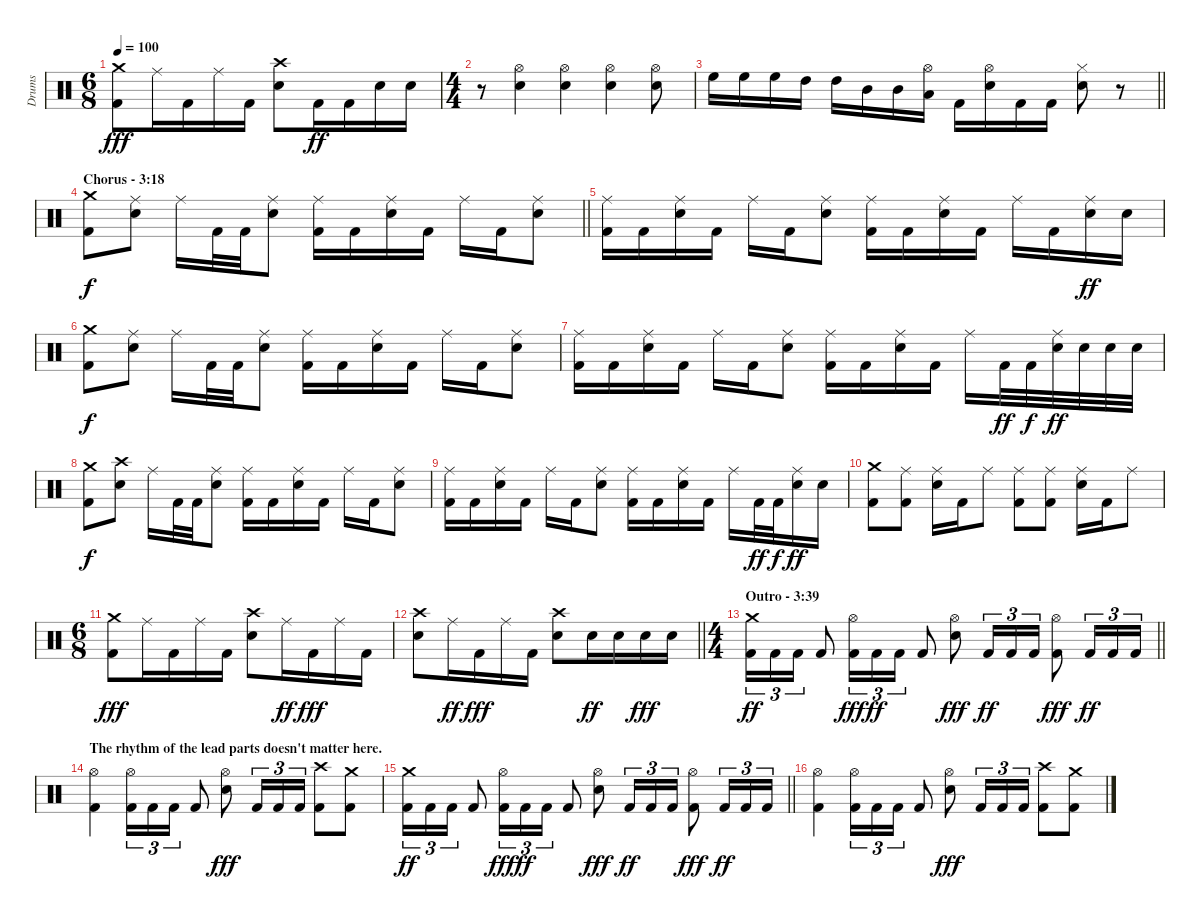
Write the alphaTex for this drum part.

\track ("Drums" "Drums") {instrument percussion}
\staff {score}
\articulation defaults
\ts (6 8)
\tempo 100
\clef neutral
\ks c
("Crash medium (hit)" "Kick (hit) 2").8{dy fff} "Ride (middle)".16 "Kick (hit) 2".16 "Ride (middle)".16 "Kick (hit) 2".16 ("Crash high (hit)" "Electric Snare (hit)").8 "Kick (hit) 2".16{dy ff} "Kick (hit) 2".16 "Electric Snare (hit)".16 "Electric Snare (hit)".16 |
\ts (4 4)
r.8 ("Hi-Hat (open)" "Electric Snare (hit)").4 ("Hi-Hat (open)" "Electric Snare (hit)").4 ("Hi-Hat (open)" "Electric Snare (hit)").4 ("Hi-Hat (open)" "Electric Snare (hit)").8 |
\barLineRight lightlight "High Floor Tom (hit)".16 "High Floor Tom (hit)".16 "High Floor Tom (hit)".16 "High Tom (hit)".16 "High Tom (hit)".16 "Mid Tom (hit)".16 "Mid Tom (hit)".16
("Hi-Hat (open)" "Low Tom (hit)").16 "Kick (hit) 2".16 ("Hi-Hat (open)" "Electric Snare (hit)").16 "Kick (hit) 2".16 "Kick (hit) 2".16 ("Hi-Hat (closed)" "Electric Snare (hit)").8 r.8 |
\section ("" "Chorus - 3:18")
\barLineRight lightlight
("Crash medium (hit)" "Kick (hit) 2").8{dy f} ("Ride (middle)" "Electric Snare (hit)").8 "Ride (middle)".16 "Kick (hit) 2".32 "Kick (hit) 2".32 ("Ride (middle)" "Electric Snare (hit)").8 ("Ride (middle)" "Kick (hit) 2").16 "Kick (hit) 2".16 ("Ride (middle)" "Electric Snare (hit)").16 "Kick (hit) 2".16 "Ride (middle)".16 "Kick (hit) 2".16 ("Ride (middle)" "Electric Snare (hit)").8 |
("Ride (middle)" "Kick (hit) 2").16 "Kick (hit) 2".16 ("Ride (middle)" "Electric Snare (hit)").16 "Kick (hit) 2".16 "Ride (middle)".16 "Kick (hit) 2".16 ("Ride (middle)" "Electric Snare (hit)").8 ("Ride (middle)" "Kick (hit) 2").16 "Kick (hit) 2".16 ("Ride (middle)" "Electric Snare (hit)").16 "Kick (hit) 2".16 "Ride (middle)".16 "Kick (hit) 2".16 ("Ride (middle)" "Electric Snare (hit)").16{dy ff} "Electric Snare (hit)".16 |
("Crash medium (hit)" "Kick (hit) 2").8{dy f} ("Ride (middle)" "Electric Snare (hit)").8 "Ride (middle)".16 "Kick (hit) 2".32 "Kick (hit) 2".32 ("Ride (middle)" "Electric Snare (hit)").8 ("Ride (middle)" "Kick (hit) 2").16 "Kick (hit) 2".16 ("Ride (middle)" "Electric Snare (hit)").16 "Kick (hit) 2".16 "Ride (middle)".16 "Kick (hit) 2".16 ("Ride (middle)" "Electric Snare (hit)").8 |
("Ride (middle)" "Kick (hit) 2").16 "Kick (hit) 2".16 ("Ride (middle)" "Electric Snare (hit)").16 "Kick (hit) 2".16 "Ride (middle)".16 "Kick (hit) 2".16 ("Ride (middle)" "Electric Snare (hit)").8 ("Ride (middle)" "Kick (hit) 2").16 "Kick (hit) 2".16 ("Ride (middle)" "Electric Snare (hit)").16 "Kick (hit) 2".16 "Ride (middle)".16 "Kick (hit) 2".32{dy ff} "Kick (hit) 2".32{dy f} ("Ride (middle)" "Electric Snare (hit)").32{dy ff} "Electric Snare (hit)".32 "Electric Snare (hit)".32 "Electric Snare (hit)".32 |
("Crash medium (hit)" "Kick (hit) 2").8{dy f} ("Crash high (hit)" "Electric Snare (hit)").8 "Ride (middle)".16 "Kick (hit) 2".32 "Kick (hit) 2".32 ("Ride (middle)" "Electric Snare (hit)").8 ("Ride (middle)" "Kick (hit) 2").16 "Kick (hit) 2".16 ("Ride (middle)" "Electric Snare (hit)").16 "Kick (hit) 2".16 "Ride (middle)".16 "Kick (hit) 2".16 ("Ride (middle)" "Electric Snare (hit)").8 |
("Ride (middle)" "Kick (hit) 2").16 "Kick (hit) 2".16 ("Ride (middle)" "Electric Snare (hit)").16 "Kick (hit) 2".16 "Ride (middle)".16 "Kick (hit) 2".16 ("Ride (middle)" "Electric Snare (hit)").8 ("Ride (middle)" "Kick (hit) 2").16 "Kick (hit) 2".16 ("Ride (middle)" "Electric Snare (hit)").16 "Kick (hit) 2".16 "Ride (middle)".16 "Kick (hit) 2".32{dy ff} "Kick (hit) 2".32{dy f} ("Ride (middle)" "Electric Snare (hit)").16{dy ff} "Electric Snare (hit)".16 |
("Crash medium (hit)" "Kick (hit) 2").8 ("Ride (middle)" "Kick (hit) 2").8 ("Ride (middle)" "Electric Snare (hit)").16 "Kick (hit) 2".16 "Ride (middle)".8 ("Ride (middle)" "Kick (hit) 2").8 ("Ride (middle)" "Kick (hit) 2").8 ("Ride (middle)" "Electric Snare (hit)").16 "Kick (hit) 2".16 "Ride (middle)".8 |
\ts (6 8)
("Crash medium (hit)" "Kick (hit) 2").8{dy fff} "Ride (middle)".16 "Kick (hit) 2".16 "Ride (middle)".16 "Kick (hit) 2".16 ("Crash high (hit)" "Electric Snare (hit)").8 "Ride (middle)".16{dy ff} "Kick (hit) 2".16{dy fff} "Ride (middle)".16 "Kick (hit) 2".16 |
\barLineRight lightlight
("Crash high (hit)" "Electric Snare (hit)").8 "Ride (middle)".16{dy ff} "Kick (hit) 2".16{dy fff} "Ride (middle)".16 "Kick (hit) 2".16 ("Crash high (hit)" "Electric Snare (hit)").8 "Electric Snare (hit)".16{dy ff} "Electric Snare (hit)".16 "Electric Snare (hit)".16{dy fff} "Electric Snare (hit)".16 |
\ts (4 4)
\section ("" "Outro - 3:39")
\barLineRight lightlight
("Crash medium (hit)" "Kick (hit) 2").16{tu (3 2) dy ff} "Kick (hit) 2".16{tu (3 2)} "Kick (hit) 2".16{tu (3 2)} "Kick (hit) 2".8 ("Hi-Hat (open)" "Kick (hit) 2").16{tu (3 2) dy fff} "Kick (hit) 2".16{tu (3 2) dy ff} "Kick (hit) 2".16{tu (3 2)} "Kick (hit) 2".8 ("Hi-Hat (open)" "Electric Snare (hit)").8{dy fff} "Kick (hit) 2".16{tu (3 2) dy ff} "Kick (hit) 2".16{tu (3 2)} "Kick (hit) 2".16{tu (3 2)} ("Hi-Hat (open)" "Kick (hit) 2").8{dy fff} "Kick (hit) 2".16{tu (3 2) dy ff} "Kick (hit) 2".16{tu (3 2)} "Kick (hit) 2".16{tu (3 2)} |
\section ("" "The rhythm of the lead parts doesn't matter here.")
("Hi-Hat (open)" "Kick (hit) 2").4 ("Hi-Hat (open)" "Kick (hit) 2").16{tu (3 2)} "Kick (hit) 2".16{tu (3 2)} "Kick (hit) 2".16{tu (3 2)} "Kick (hit) 2".8 ("Hi-Hat (open)" "Electric Snare (hit)").8{dy fff} "Kick (hit) 2".16{tu (3 2)} "Kick (hit) 2".16{tu (3 2)} "Kick (hit) 2".16{tu (3 2)} ("Crash high (hit)" "Kick (hit) 2").8 ("Crash medium (hit)" "Kick (hit) 2").8 |
\barLineRight lightlight
("Crash medium (hit)" "Kick (hit) 2").16{tu (3 2) dy ff} "Kick (hit) 2".16{tu (3 2)} "Kick (hit) 2".16{tu (3 2)} "Kick (hit) 2".8 ("Hi-Hat (open)" "Kick (hit) 2").16{tu (3 2) dy fff} "Kick (hit) 2".16{tu (3 2) dy ff} "Kick (hit) 2".16{tu (3 2)} "Kick (hit) 2".8 ("Hi-Hat (open)" "Electric Snare (hit)").8{dy fff} "Kick (hit) 2".16{tu (3 2) dy ff} "Kick (hit) 2".16{tu (3 2)} "Kick (hit) 2".16{tu (3 2)} ("Hi-Hat (open)" "Kick (hit) 2").8{dy fff} "Kick (hit) 2".16{tu (3 2) dy ff} "Kick (hit) 2".16{tu (3 2)} "Kick (hit) 2".16{tu (3 2)} |
("Hi-Hat (open)" "Kick (hit) 2").4 ("Hi-Hat (open)" "Kick (hit) 2").16{tu (3 2)} "Kick (hit) 2".16{tu (3 2)} "Kick (hit) 2".16{tu (3 2)} "Kick (hit) 2".8 ("Hi-Hat (open)" "Electric Snare (hit)").8{dy fff} "Kick (hit) 2".16{tu (3 2)} "Kick (hit) 2".16{tu (3 2)} "Kick (hit) 2".16{tu (3 2)} ("Crash high (hit)" "Kick (hit) 2").8 ("Crash medium (hit)" "Kick (hit) 2").8
